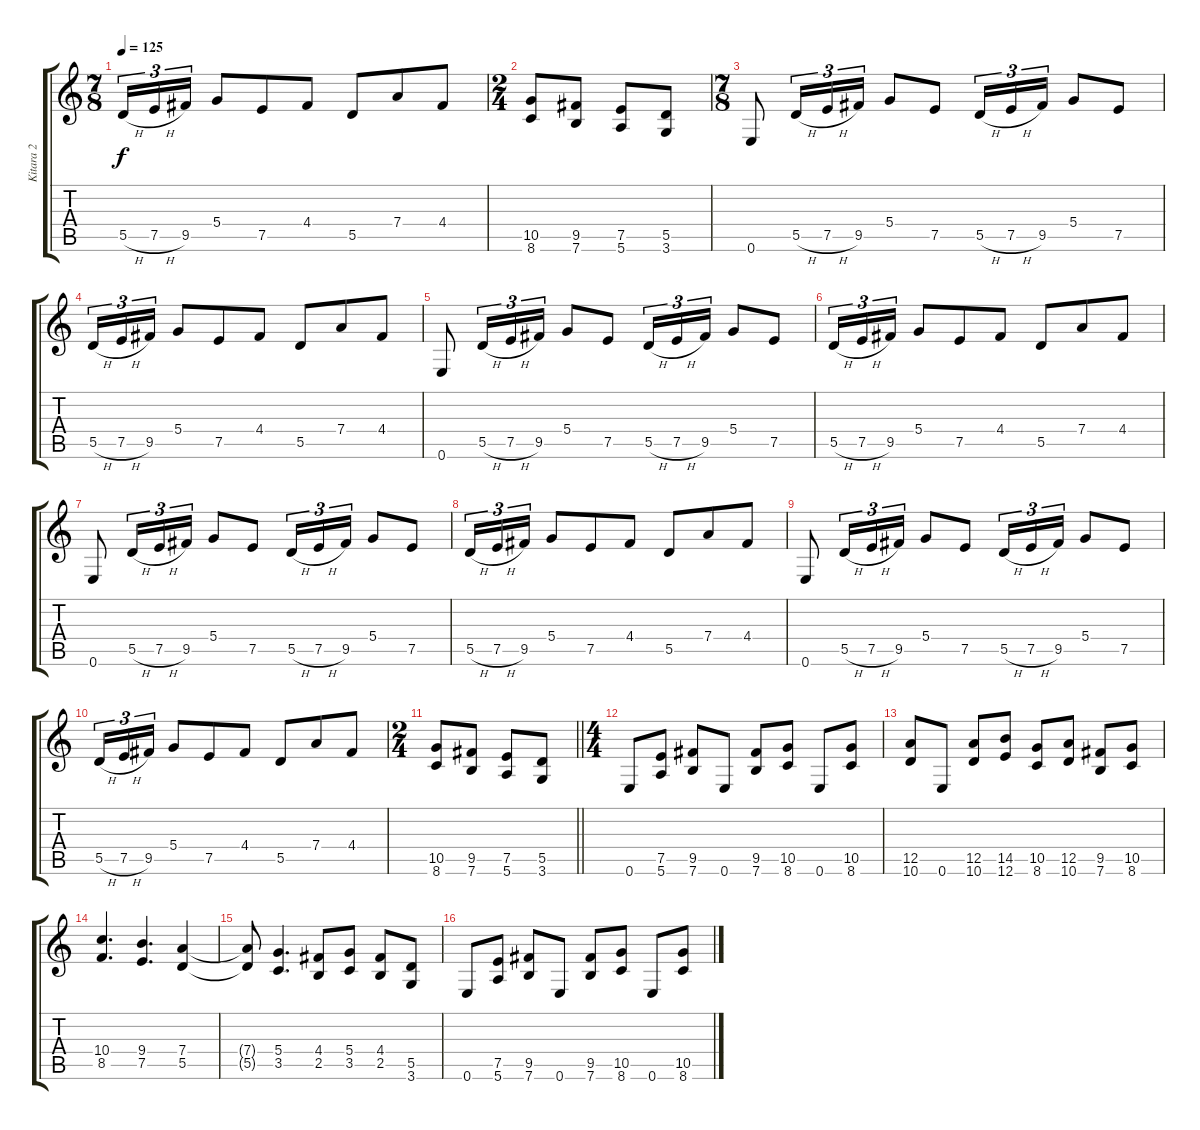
\track ("Kitara 2" "Kitara 2") {instrument distortionguitar}
\staff {score tabs}
\tuning (E4 B3 G3 D3 A2 E2) {hide}
\ts (7 8)
\tempo 125
\clef g2
\ks c
5.5{h}.16{tu (3 2) dy f} 7.5{h}.16{tu (3 2)} 9.5.16{tu (3 2)} 5.4.8 7.5.8 4.4.8 5.5.8 7.4.8 4.4.8 |
\ts (2 4)
(10.5 8.6).8 (9.5 7.6).8 (7.5 5.6).8 (5.5 3.6).8 |
\ts (7 8)
0.6.8 5.5{h}.16{tu (3 2)} 7.5{h}.16{tu (3 2)} 9.5.16{tu (3 2)} 5.4.8 7.5.8 5.5{h}.16{tu (3 2)} 7.5{h}.16{tu (3 2)} 9.5.16{tu (3 2)} 5.4.8 7.5.8 |
5.5{h}.16{tu (3 2)} 7.5{h}.16{tu (3 2)} 9.5.16{tu (3 2)} 5.4.8 7.5.8 4.4.8 5.5.8 7.4.8 4.4.8 |
0.6.8 5.5{h}.16{tu (3 2)} 7.5{h}.16{tu (3 2)} 9.5.16{tu (3 2)} 5.4.8 7.5.8 5.5{h}.16{tu (3 2)} 7.5{h}.16{tu (3 2)} 9.5.16{tu (3 2)} 5.4.8 7.5.8 |
5.5{h}.16{tu (3 2)} 7.5{h}.16{tu (3 2)} 9.5.16{tu (3 2)} 5.4.8 7.5.8 4.4.8 5.5.8 7.4.8 4.4.8 |
0.6.8 5.5{h}.16{tu (3 2)} 7.5{h}.16{tu (3 2)} 9.5.16{tu (3 2)} 5.4.8 7.5.8 5.5{h}.16{tu (3 2)} 7.5{h}.16{tu (3 2)} 9.5.16{tu (3 2)} 5.4.8 7.5.8 |
5.5{h}.16{tu (3 2)} 7.5{h}.16{tu (3 2)} 9.5.16{tu (3 2)} 5.4.8 7.5.8 4.4.8 5.5.8 7.4.8 4.4.8 |
0.6.8 5.5{h}.16{tu (3 2)} 7.5{h}.16{tu (3 2)} 9.5.16{tu (3 2)} 5.4.8 7.5.8 5.5{h}.16{tu (3 2)} 7.5{h}.16{tu (3 2)} 9.5.16{tu (3 2)} 5.4.8 7.5.8 |
5.5{h}.16{tu (3 2)} 7.5{h}.16{tu (3 2)} 9.5.16{tu (3 2)} 5.4.8 7.5.8 4.4.8 5.5.8 7.4.8 4.4.8 |
\ts (2 4)
\barLineRight lightlight
(10.5 8.6).8 (9.5 7.6).8 (7.5 5.6).8 (5.5 3.6).8 |
\ts (4 4)
\section ("" "")
0.6.8{volume 13 balance 8 instrument distortionguitar} (7.5 5.6).8 (9.5 7.6).8 0.6.8 (9.5 7.6).8 (10.5 8.6).8 0.6.8 (10.5 8.6).8 |
(12.5 10.6).8 0.6.8 (12.5 10.6).8 (14.5 12.6).8 (10.5 8.6).8 (12.5 10.6).8 (9.5 7.6).8 (10.5 8.6).8 |
(10.4 8.5).4{d} (9.4 7.5).4{d} (7.4 5.5).4 |
(7.4{t} 5.5{t}).8 (5.4 3.5).4{d} (4.4 2.5).8 (5.4 3.5).8 (4.4 2.5).8 (5.5 3.6).8 |
0.6.8 (7.5 5.6).8 (9.5 7.6).8 0.6.8 (9.5 7.6).8 (10.5 8.6).8 0.6.8 (10.5 8.6).8
